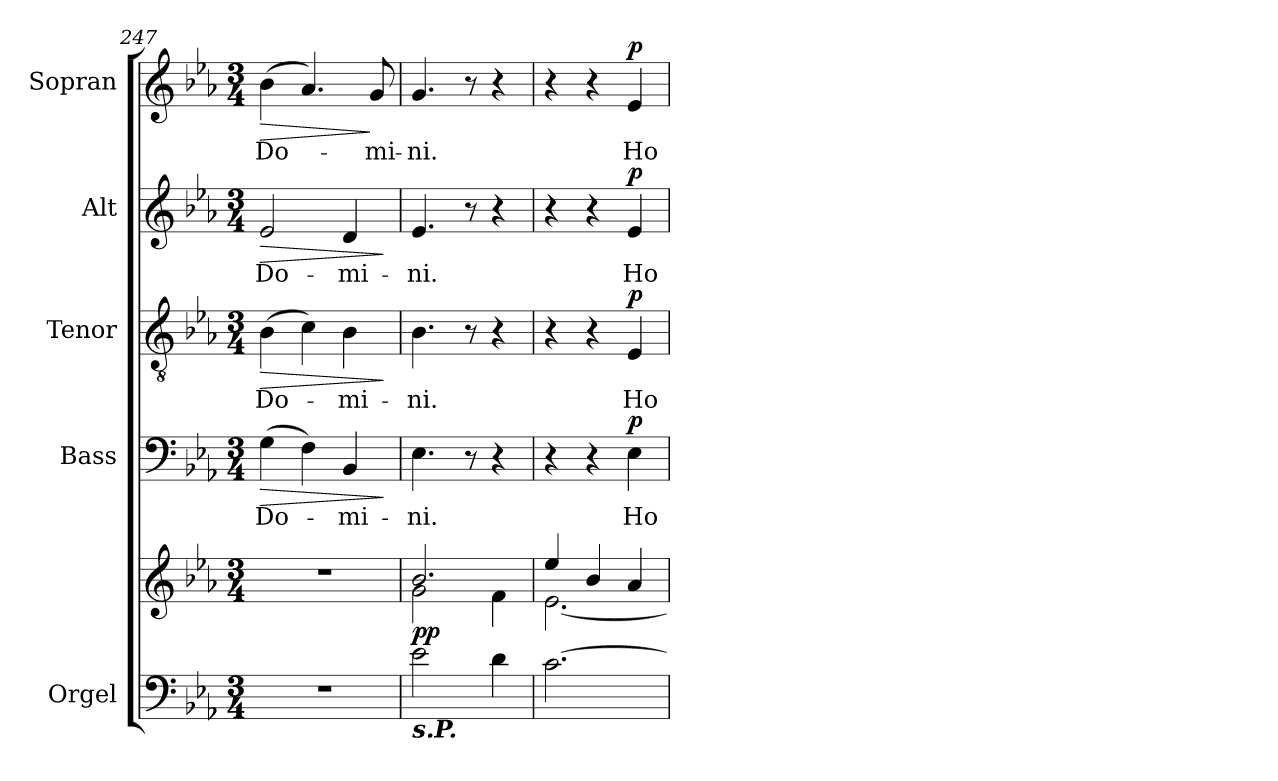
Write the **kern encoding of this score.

**kern	**kern	**dynam	**kern	**text	**dynam	**kern	**text	**dynam	**kern	**text	**dynam	**kern	**text	**dynam
*part5	*part5	*part5	*part4	*part4	*part4	*part3	*part3	*part3	*part2	*part2	*part2	*part1	*part1	*part1
*staff6	*staff5	*staff5/6	*staff4	*staff4	*staff4	*staff3	*staff3	*staff3	*staff2	*staff2	*staff2	*staff1	*staff1	*staff1
*I"Orgel	*	*	*I"Bass	*	*	*I"Tenor	*	*	*I"Alt	*	*	*I"Sopran	*	*
*I'Org.	*	*	*I'B.	*	*	*I'T.	*	*	*I'A.	*	*	*I'S.	*	*
*clefF4	*clefG2	*	*clefF4	*	*	*clefGv2	*	*	*clefG2	*	*	*clefG2	*	*
*k[b-e-a-]	*k[b-e-a-]	*	*k[b-e-a-]	*	*	*k[b-e-a-]	*	*	*k[b-e-a-]	*	*	*k[b-e-a-]	*	*
*E-:	*E-:	*	*E-:	*	*	*E-:	*	*	*E-:	*	*	*E-:	*	*
*M3/4	*M3/4	*	*M3/4	*	*	*M3/4	*	*	*M3/4	*	*	*M3/4	*	*
=247	=247	=247	=247	=247	=247	=247	=247	=247	=247	=247	=247	=247	=247	=247
!	!	!	!	!LO:LY:b	!LO:HP:b	!	!LO:LY:b	!LO:HP:b	!	!LO:LY:b	!LO:HP:b	!	!LO:LY:b	!LO:HP:b
2.r	2.r	.	(>4G\	Do-	>	(>4B-\	Do-	>	2e-/	Do-	>	(>4b-\	Do-	>
.	.	.	4F\)	.	.	4c\)	.	.	.	.	.	4.a-/)	.	.
!	!	!	!	!LO:LY:b	!	!	!LO:LY:b	!	!	!LO:LY:b	!	!	!	!
.	.	.	4BB-/	-mi-	.	4B-\	-mi-	.	4d/	-mi-	.	.	.	.
!	!	!	!	!	!	!	!	!	!	!	!	!	!LO:LY:b	!
.	.	.	.	.	.	.	.	.	.	.	.	8g/	-mi-	]
.	.	.	.	.	]	.	.	]	.	.	]	.	.	.
=248	=248	=248	=248	=248	=248	=248	=248	=248	=248	=248	=248	=248	=248	=248
*	*^	*	*	*	*	*	*	*	*	*	*	*	*	*
!LO:TX:b:Bi:t=s.P.	!	!	!	!	!	!	!	!	!	!	!	!	!	!	!
!	!	!	!LO:DY:b	!	!LO:LY:b	!	!	!LO:LY:b	!	!	!LO:LY:b	!	!	!LO:LY:b	!
2e-\	2.b-/	2g\	pp	4.E-\	-ni.	.	4.B-\	-ni.	.	4.e-/	-ni.	.	4.g/	-ni.	.
.	.	.	.	8r	.	.	8r	.	.	8r	.	.	8r	.	.
4d\	.	4f\	.	4r	.	.	4r	.	.	4r	.	.	4r	.	.
!!LO:LB:g=z
=249	=249	=249	=249	=249	=249	=249	=249	=249	=249	=249	=249	=249	=249	=249	=249
[2.c\	4ee-/	[<2.e-\	.	4r	.	.	4r	.	.	4r	.	.	4r	.	.
.	4b-/	.	.	4r	.	.	4r	.	.	4r	.	.	4r	.	.
!	!	!	!	!	!LO:LY:b	!LO:DY:a	!	!LO:LY:b	!LO:DY:a	!	!LO:LY:b	!LO:DY:a	!	!LO:LY:b	!LO:DY:a
.	4a-/	.	.	4E-\	Ho-	p	4E-/	Ho-	p	4e-/	Ho-	p	4e-/	Ho-	p
*	*v	*v	*	*	*	*	*	*	*	*	*	*	*	*	*
=	=	=	=	=	=	=	=	=	=	=	=	=	=	=
*-	*-	*-	*-	*-	*-	*-	*-	*-	*-	*-	*-	*-	*-	*-
